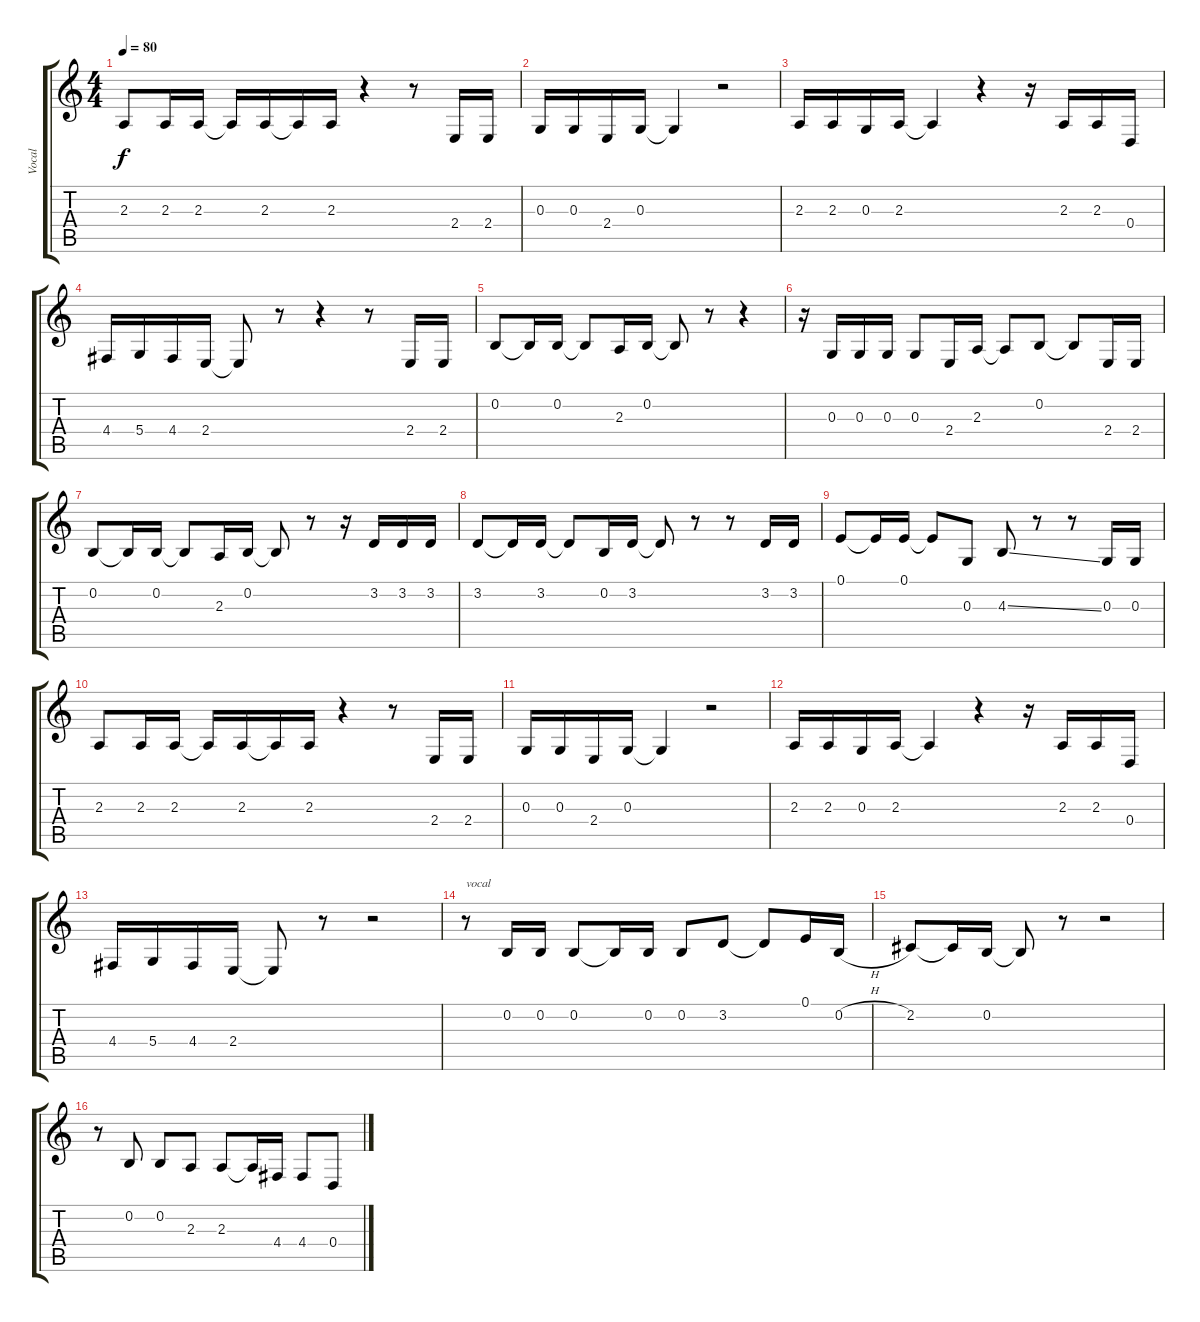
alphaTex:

\track ("Vocal " "Vocal ") {instrument lead6voice}
\staff {score tabs}
\tuning (E4 B3 G3 D3 A2 E2) {hide}
\ts (4 4)
\tempo 80
\clef g2
\ks c
2.3.8{dy f} 2.3.16 2.3.16 2.3{t}.16 2.3.16 2.3{t}.16 2.3.16 r.4 r.8 2.4.16 2.4.16 |
0.3.16 0.3.16 2.4.16 0.3.16 0.3{t}.4 r.2 |
2.3.16 2.3.16 0.3.16 2.3.16 2.3{t}.4 r.4 r.16 2.3.16 2.3.16 0.4.16 |
4.4.16 5.4.16 4.4.16 2.4.16 2.4{t}.8 r.8 r.4 r.8 2.4.16 2.4.16 |
0.2.8 0.2{t}.16 0.2.16 0.2{t}.8 2.3.16 0.2.16 0.2{t}.8 r.8 r.4 |
r.16 0.3.16 0.3.16 0.3.16 0.3.8 2.4.16 2.3.16 2.3{t}.8 0.2.8 0.2{t}.8 2.4.16 2.4.16 |
0.2.8 0.2{t}.16 0.2.16 0.2{t}.8 2.3.16 0.2.16 0.2{t}.8 r.8 r.16 3.2.16 3.2.16 3.2.16 |
3.2.8 3.2{t}.16 3.2.16 3.2{t}.8 0.2.16 3.2.16 3.2{t}.8 r.8 r.8 3.2.16 3.2.16 |
0.1.8 0.1{t}.16 0.1.16 0.1{t}.8 0.3.8 4.3{ss}.8 r.8 r.8 0.3.16 0.3.16 |
2.3.8 2.3.16 2.3.16 2.3{t}.16 2.3.16 2.3{t}.16 2.3.16 r.4 r.8 2.4.16 2.4.16 |
0.3.16 0.3.16 2.4.16 0.3.16 0.3{t}.4 r.2 |
2.3.16 2.3.16 0.3.16 2.3.16 2.3{t}.4 r.4 r.16 2.3.16 2.3.16 0.4.16 |
4.4.16 5.4.16 4.4.16 2.4.16 2.4{t}.8 r.8 r.2 |
r.8{txt "vocal"} 0.2.16 0.2.16 0.2.8 0.2{t}.16 0.2.16 0.2.8 3.2.8 3.2{t}.8 0.1.16 0.2{h}.16 |
2.2.8 2.2{t}.16 0.2.16 0.2{t}.8 r.8 r.2 |
r.8 0.2.8 0.2.8 2.3.8 2.3.8 2.3{t}.16 4.4.16 4.4.8 0.4.8
